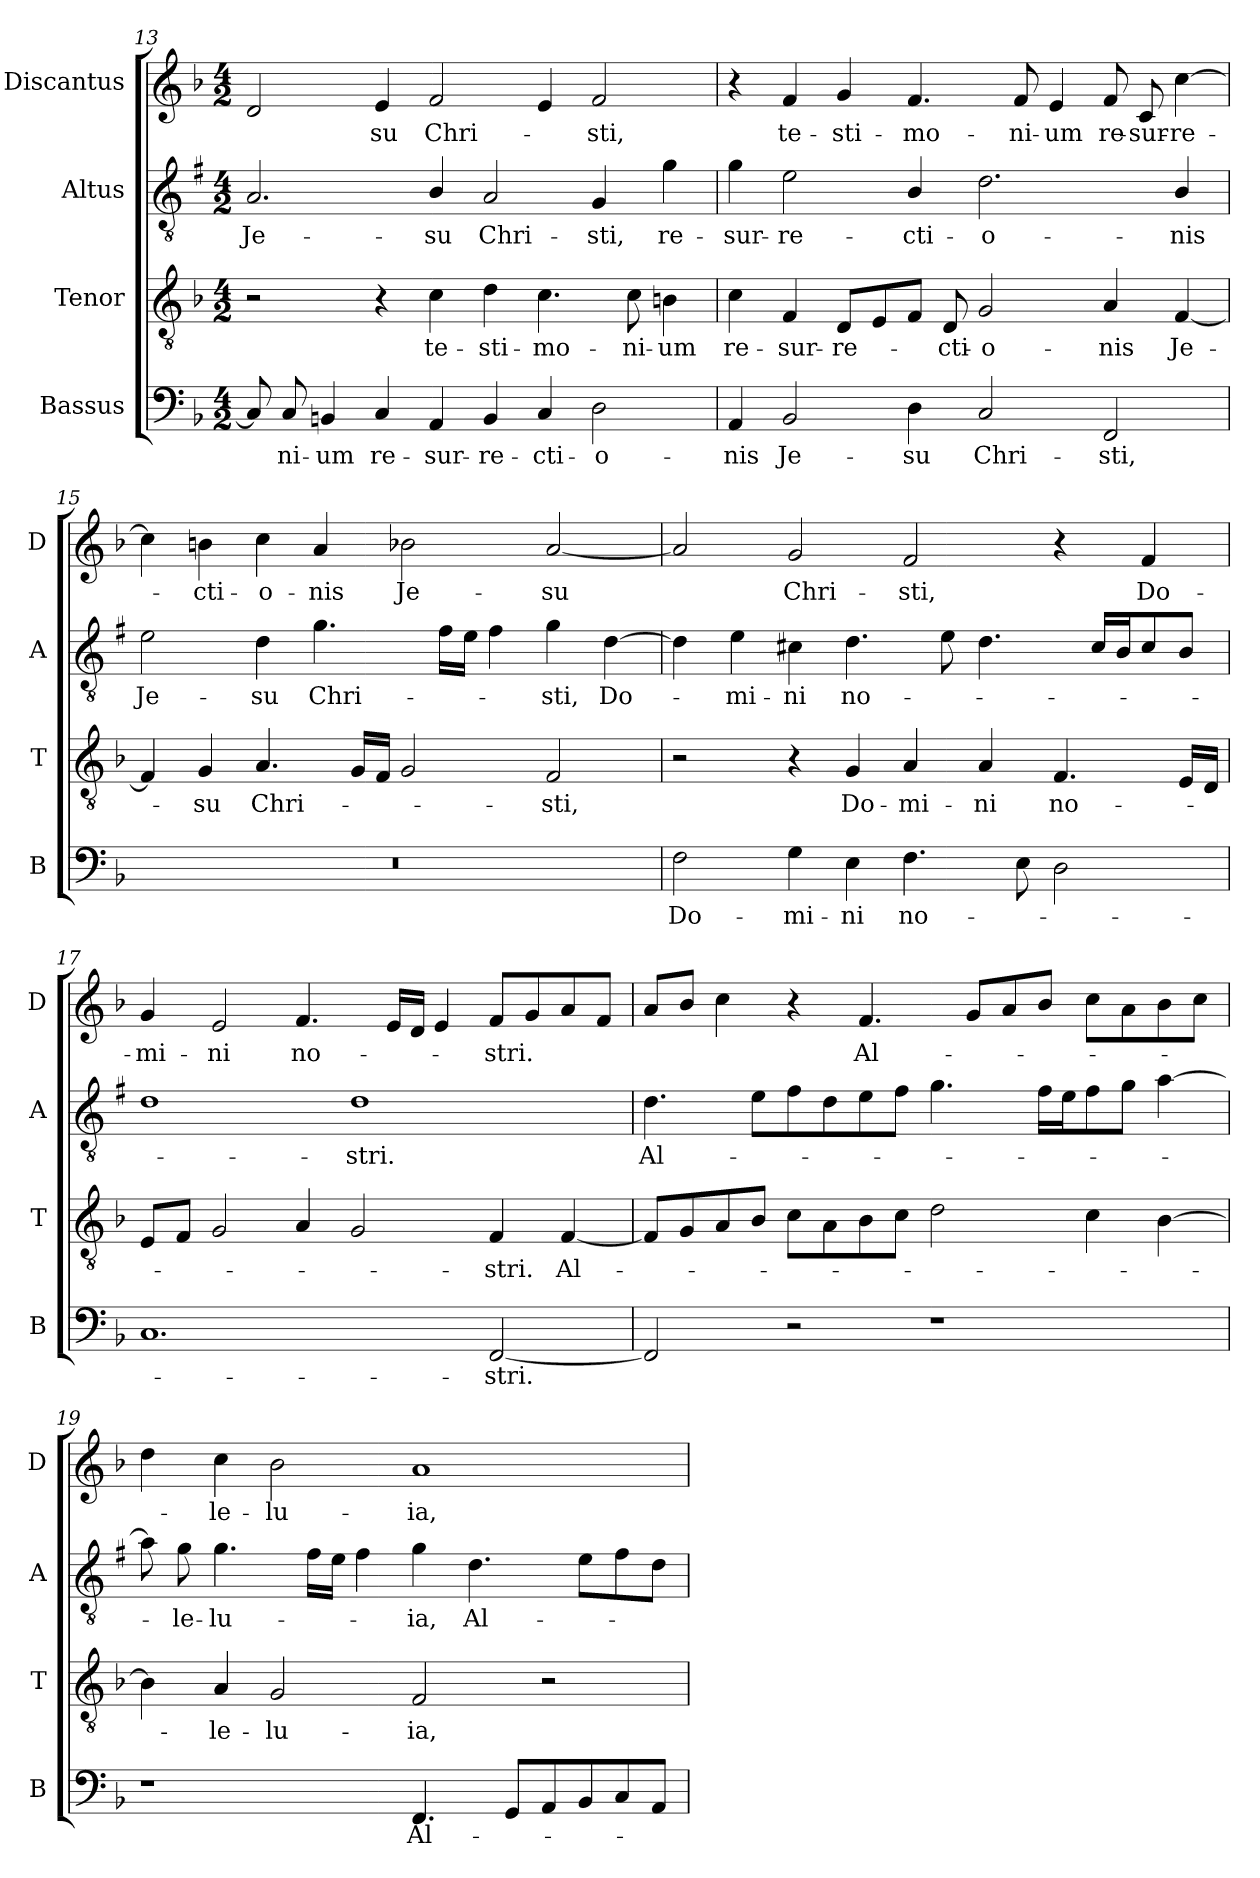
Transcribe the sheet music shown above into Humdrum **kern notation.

**kern	**text	**kern	**text	**kern	**text	**kern	**text
*part4	*part4	*part3	*part3	*part2	*part2	*part1	*part1
*staff4	*staff4	*staff3	*staff3	*staff2	*staff2	*staff1	*staff1
*I"Bassus	*	*I"Tenor	*	*I"Altus	*	*I"Discantus	*
*I'B	*	*I'T	*	*I'A	*	*I'D	*
*clefF4	*	*clefGv2	*	*clefGv2	*	*clefG2	*
*	*	*	*	*ITrd1c2	*	*	*
*k[b-]	*	*k[b-]	*	*k[b-]	*	*k[b-]	*
*F:	*	*F:	*	*F:	*	*F:	*
*M4/2	*	*M4/2	*	*M4/2	*	*M4/2	*
=13	=13	=13	=13	=13	=13	=13	=13
!	!	!	!	!	!LO:LY:b	!	!
8C/]	.	2r	.	2.G/	Je-	2d/	.
!	!LO:LY:b	!	!	!	!	!	!
8C/	-ni-	.	.	.	.	.	.
!	!LO:LY:b	!	!	!	!	!	!
4BBn/	-um	.	.	.	.	.	.
!	!LO:LY:b	!	!	!	!	!	!LO:LY:b
4C/	re-	4r	.	.	.	4e/	-su
!	!LO:LY:b	!	!LO:LY:b	!	!LO:LY:b	!	!LO:LY:b
4AA/	-sur-	4c\	te-	4A/	-su	2f/	Chri-
!	!LO:LY:b	!	!LO:LY:b	!	!LO:LY:b	!	!
4BB/	-re-	4d\	-sti-	2G/	Chri-	.	.
!	!LO:LY:b	!	!LO:LY:b	!	!	!	!
4C/	-cti-	4.c\	-mo-	.	.	4e/	.
!	!LO:LY:b	!	!	!	!LO:LY:b	!	!LO:LY:b
2D\	-o-	.	.	4F/	-sti,	2f/	-sti,
!	!	!	!LO:LY:b	!	!	!	!
.	.	8c\	-ni-	.	.	.	.
!	!	!	!LO:LY:b	!	!LO:LY:b	!	!
.	.	4Bn\	-um	4f\	re-	.	.
=14	=14	=14	=14	=14	=14	=14	=14
!	!LO:LY:b	!	!LO:LY:b	!	!LO:LY:b	!	!
4AA/	-nis	4c\	re-	4f\	-sur-	4r	.
!	!LO:LY:b	!	!LO:LY:b	!	!LO:LY:b	!	!LO:LY:b
2BB-/	Je-	4F/	-sur-	2d\	-re-	4f/	te-
!	!	!	!LO:LY:b	!	!	!	!LO:LY:b
.	.	8D/L	-re-	.	.	4g/	-sti-
.	.	8E/	.	.	.	.	.
!	!LO:LY:b	!	!	!	!LO:LY:b	!	!LO:LY:b
4D\	-su	8F/J	.	4A/	-cti-	4.f/	-mo-
!	!	!	!LO:LY:b	!	!	!	!
.	.	8D/	-cti-	.	.	.	.
!	!LO:LY:b	!	!LO:LY:b	!	!LO:LY:b	!	!
2C/	Chri-	2G/	-o-	2.c\	-o-	.	.
!	!	!	!	!	!	!	!LO:LY:b
.	.	.	.	.	.	8f/	-ni-
!	!	!	!	!	!	!	!LO:LY:b
.	.	.	.	.	.	4e/	-um
!	!LO:LY:b	!	!LO:LY:b	!	!	!	!LO:LY:b
2FF/	-sti,	4A/	-nis	.	.	8f/	re-
!	!	!	!	!	!	!	!LO:LY:b
.	.	.	.	.	.	8c/	-sur-
!	!	!	!LO:LY:b	!	!LO:LY:b	!	!LO:LY:b
.	.	[4F/	Je-	4A/	-nis	[4cc\	-re-
!!LO:LB:g=z
=15	=15	=15	=15	=15	=15	=15	=15
!	!	!	!	!	!LO:LY:b	!	!
0r	.	4F/]	.	2d\	Je-	4cc\]	.
!	!	!	!LO:LY:b	!	!	!	!LO:LY:b
.	.	4G/	-su	.	.	4bn\	-cti-
!	!	!	!LO:LY:b	!	!LO:LY:b	!	!LO:LY:b
.	.	4.A/	Chri-	4c\	-su	4cc\	-o-
!	!	!	!	!	!LO:LY:b	!	!LO:LY:b
.	.	.	.	4.f\	Chri-	4a/	-nis
.	.	16G/LL	.	.	.	.	.
.	.	16F/JJ	.	.	.	.	.
!	!	!	!	!	!	!	!LO:LY:b
.	.	2G/	.	.	.	2b-X\	Je-
.	.	.	.	16e\LL	.	.	.
.	.	.	.	16d\JJ	.	.	.
.	.	.	.	4e\	.	.	.
!	!	!	!LO:LY:b	!	!LO:LY:b	!	!LO:LY:b
.	.	2F/	-sti,	4f\	-sti,	[2a/	-su
!	!	!	!	!	!LO:LY:b	!	!
.	.	.	.	[4c\	Do-	.	.
=16	=16	=16	=16	=16	=16	=16	=16
!	!LO:LY:b	!	!	!	!	!	!
2F\	Do-	2r	.	4c\]	.	2a/]	.
!	!	!	!	!	!LO:LY:b	!	!
.	.	.	.	4d\	-mi-	.	.
!	!LO:LY:b	!	!	!	!LO:LY:b	!	!LO:LY:b
4G\	-mi-	4r	.	4Bn\	-ni	2g/	Chri-
!	!LO:LY:b	!	!LO:LY:b	!	!LO:LY:b	!	!
4E\	-ni	4G/	Do-	4.c\	no-	.	.
!	!LO:LY:b	!	!LO:LY:b	!	!	!	!LO:LY:b
4.F\	no-	4A/	-mi-	.	.	2f/	-sti,
.	.	.	.	8d\	.	.	.
!	!	!	!LO:LY:b	!	!	!	!
.	.	4A/	-ni	4.c\	.	.	.
8E\	.	.	.	.	.	.	.
!	!	!	!LO:LY:b	!	!	!	!
2D\	.	4.F/	no-	.	.	4r	.
.	.	.	.	16B/LL	.	.	.
.	.	.	.	16A/J	.	.	.
!	!	!	!	!	!	!	!LO:LY:b
.	.	.	.	8B/	.	4f/	Do-
.	.	16E/LL	.	8A/J	.	.	.
.	.	16D/JJ	.	.	.	.	.
=17	=17	=17	=17	=17	=17	=17	=17
!	!	!	!	!	!	!	!LO:LY:b
1.C	.	8E/L	.	1c	.	4g/	-mi-
.	.	8F/J	.	.	.	.	.
!	!	!	!	!	!	!	!LO:LY:b
.	.	2G/	.	.	.	2e/	-ni
!	!	!	!	!	!	!	!LO:LY:b
.	.	4A/	.	.	.	4.f/	no-
!	!	!	!	!	!LO:LY:b	!	!
.	.	2G/	.	1c	-stri.	.	.
.	.	.	.	.	.	16e/LL	.
.	.	.	.	.	.	16d/JJ	.
.	.	.	.	.	.	4e/	.
!	!LO:LY:b	!	!LO:LY:b	!	!	!	!LO:LY:b
[2FF/	-stri.	4F/	-stri.	.	.	8f/L	-stri.
.	.	.	.	.	.	8g/	.
!	!	!	!LO:LY:b	!	!	!	!
.	.	[4F/	Al-	.	.	8a/	.
.	.	.	.	.	.	8f/J	.
!!LO:LB:g=z
=18	=18	=18	=18	=18	=18	=18	=18
!	!	!	!	!	!LO:LY:b	!	!
2FF/]	.	8F/L]	.	4.c\	Al-	8a/L	.
.	.	8G/	.	.	.	8b-/J	.
.	.	8A/	.	.	.	4cc\	.
.	.	8B-/J	.	8d\L	.	.	.
2r	.	8c\L	.	8e\	.	4r	.
.	.	8A\	.	8c\	.	.	.
!	!	!	!	!	!	!	!LO:LY:b
.	.	8B-\	.	8d\	.	4.f/	Al-
.	.	8c\J	.	8e\J	.	.	.
1r	.	2d\	.	4.f\	.	.	.
.	.	.	.	.	.	8g/L	.
.	.	.	.	.	.	8a/	.
.	.	.	.	16e\LL	.	8b-/J	.
.	.	.	.	16d\J	.	.	.
.	.	4c\	.	8e\	.	8cc\L	.
.	.	.	.	8f\J	.	8a\	.
.	.	[4B-\	.	[4g\	.	8b-\	.
.	.	.	.	.	.	8cc\J	.
=19	=19	=19	=19	=19	=19	=19	=19
1r	.	4B-\]	.	8g\]	.	4dd\	.
!	!	!	!	!	!LO:LY:b	!	!
.	.	.	.	8f\	-le-	.	.
!	!	!	!LO:LY:b	!	!LO:LY:b	!	!LO:LY:b
.	.	4A/	-le-	4.f\	-lu-	4cc\	-le-
!	!	!	!LO:LY:b	!	!	!	!LO:LY:b
.	.	2G/	-lu-	.	.	2b-\	-lu-
.	.	.	.	16e\LL	.	.	.
.	.	.	.	16d\JJ	.	.	.
.	.	.	.	4e\	.	.	.
!	!LO:LY:b	!	!LO:LY:b	!	!LO:LY:b	!	!LO:LY:b
4.FF/	Al-	2F/	-ia,	4f\	-ia,	1a	-ia,
!	!	!	!	!	!LO:LY:b	!	!
.	.	.	.	4.c\	Al-	.	.
8GG/L	.	.	.	.	.	.	.
8AA/	.	2r	.	.	.	.	.
8BB-/	.	.	.	8d\L	.	.	.
8C/	.	.	.	8e\	.	.	.
8AA/J	.	.	.	8c\J	.	.	.
=	=	=	=	=	=	=	=
*-	*-	*-	*-	*-	*-	*-	*-
